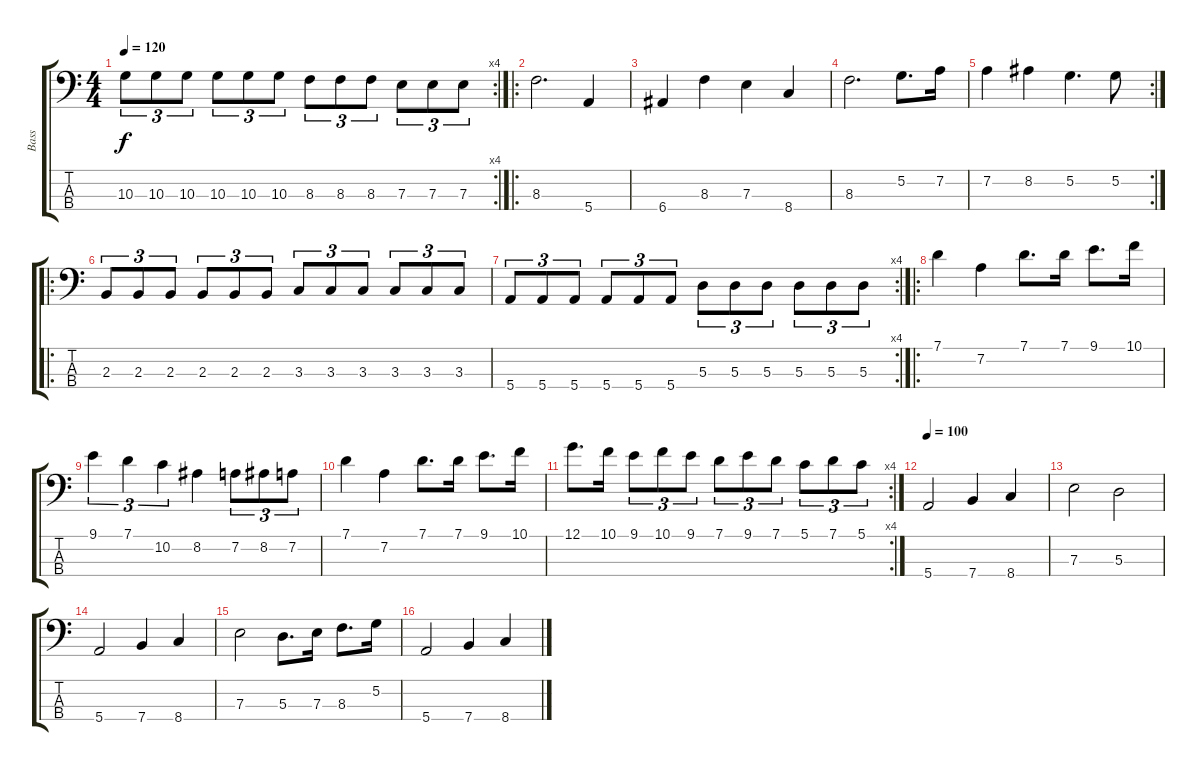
\track ("Bass" "Bass") {instrument electricbassfinger}
\staff {score tabs}
\tuning (G2 D2 A1 E1) {hide}
\rc 4
\ts (4 4)
\tempo 120
\clef f4
\ks c
10.3.8{tu (3 2) dy f} 10.3.8{tu (3 2)} 10.3.8{tu (3 2)} 10.3.8{tu (3 2)} 10.3.8{tu (3 2)} 10.3.8{tu (3 2)} 8.3.8{tu (3 2)} 8.3.8{tu (3 2)} 8.3.8{tu (3 2)} 7.3.8{tu (3 2)} 7.3.8{tu (3 2)} 7.3.8{tu (3 2)} |
\ro
8.3.2{d} 5.4.4 |
6.4.4 8.3.4 7.3.4 8.4.4 |
8.3.2{d} 5.2.8{d} 7.2.16 |
\rc 2
7.2.4 8.2.4 5.2.4{d} 5.2.8 |
\ro
2.3.8{tu (3 2)} 2.3.8{tu (3 2)} 2.3.8{tu (3 2)} 2.3.8{tu (3 2)} 2.3.8{tu (3 2)} 2.3.8{tu (3 2)} 3.3.8{tu (3 2)} 3.3.8{tu (3 2)} 3.3.8{tu (3 2)} 3.3.8{tu (3 2)} 3.3.8{tu (3 2)} 3.3.8{tu (3 2)} |
\rc 4
5.4.8{tu (3 2)} 5.4.8{tu (3 2)} 5.4.8{tu (3 2)} 5.4.8{tu (3 2)} 5.4.8{tu (3 2)} 5.4.8{tu (3 2)} 5.3.8{tu (3 2)} 5.3.8{tu (3 2)} 5.3.8{tu (3 2)} 5.3.8{tu (3 2)} 5.3.8{tu (3 2)} 5.3.8{tu (3 2)} |
\ro
7.1.4 7.2.4 7.1.8{d} 7.1.16 9.1.8{d} 10.1.16 |
9.1.4{tu (3 2)} 7.1.4{tu (3 2)} 10.2.4{tu (3 2)} 8.2.4 7.2.8{tu (3 2)} 8.2.8{tu (3 2)} 7.2.8{tu (3 2)} |
7.1.4 7.2.4 7.1.8{d} 7.1.16 9.1.8{d} 10.1.16 |
\rc 4
12.1.8{d} 10.1.16 9.1.8{tu (3 2)} 10.1.8{tu (3 2)} 9.1.8{tu (3 2)} 7.1.8{tu (3 2)} 9.1.8{tu (3 2)} 7.1.8{tu (3 2)} 5.1.8{tu (3 2)} 7.1.8{tu (3 2)} 5.1.8{tu (3 2)} |
\tempo 100
5.4.2 7.4.4 8.4.4 |
7.3.2 5.3.2 |
5.4.2 7.4.4 8.4.4 |
7.3.2 5.3.8{d} 7.3.16 8.3.8{d} 5.2.16 |
5.4.2 7.4.4 8.4.4
